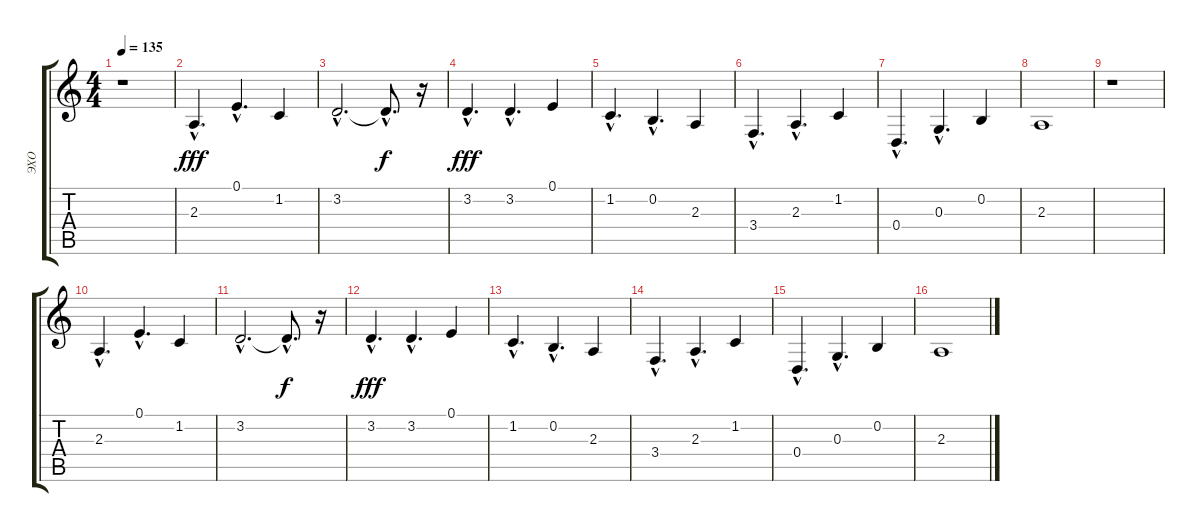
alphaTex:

\track ("ЭХО" "ЭХО") {instrument synthbrass1}
\staff {score tabs}
\tuning (E4 B3 G3 D3 A2 E2) {hide}
\ts (4 4)
\tempo 135
\clef g2
\ks c
r.1{dy fff instrument synthbrass1} |
2.3{hac}.4{d} 0.1{hac}.4{d} 1.2.4 |
3.2{hac}.2{d} 3.2{hac t}.8{d dy f} r.16 |
3.2{hac}.4{d dy fff} 3.2{hac}.4{d} 0.1.4 |
1.2{hac}.4{d} 0.2{hac}.4{d} 2.3.4 |
3.4{hac}.4{d balance 1} 2.3{hac}.4{d} 1.2.4 |
0.4{hac}.4{d} 0.3{hac}.4{d} 0.2.4 |
2.3.1 |
r.1 |
2.3{hac}.4{d volume 11 instrument synthbrass2} 0.1{hac}.4{d} 1.2.4 |
3.2{hac}.2{d} 3.2{hac t}.8{d dy f} r.16 |
3.2{hac}.4{d dy fff} 3.2{hac}.4{d} 0.1.4 |
1.2{hac}.4{d} 0.2{hac}.4{d} 2.3.4 |
3.4{hac}.4{d} 2.3{hac}.4{d} 1.2.4 |
0.4{hac}.4{d} 0.3{hac}.4{d} 0.2.4 |
2.3.1
